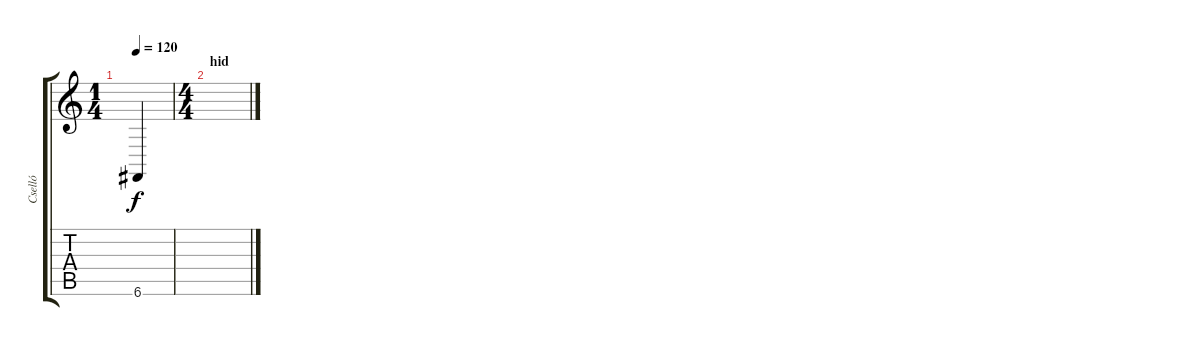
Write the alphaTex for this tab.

\track ("Cselló" "Cselló") {instrument cello}
\staff {score tabs}
\tuning (C4 G3 Eb3 Bb2 F2 C2) {hide}
\ts (1 4)
\tempo 120
\clef g2
\ks c
6.6.4{dy f} |
\ts (4 4)
\section ("" "hid")
